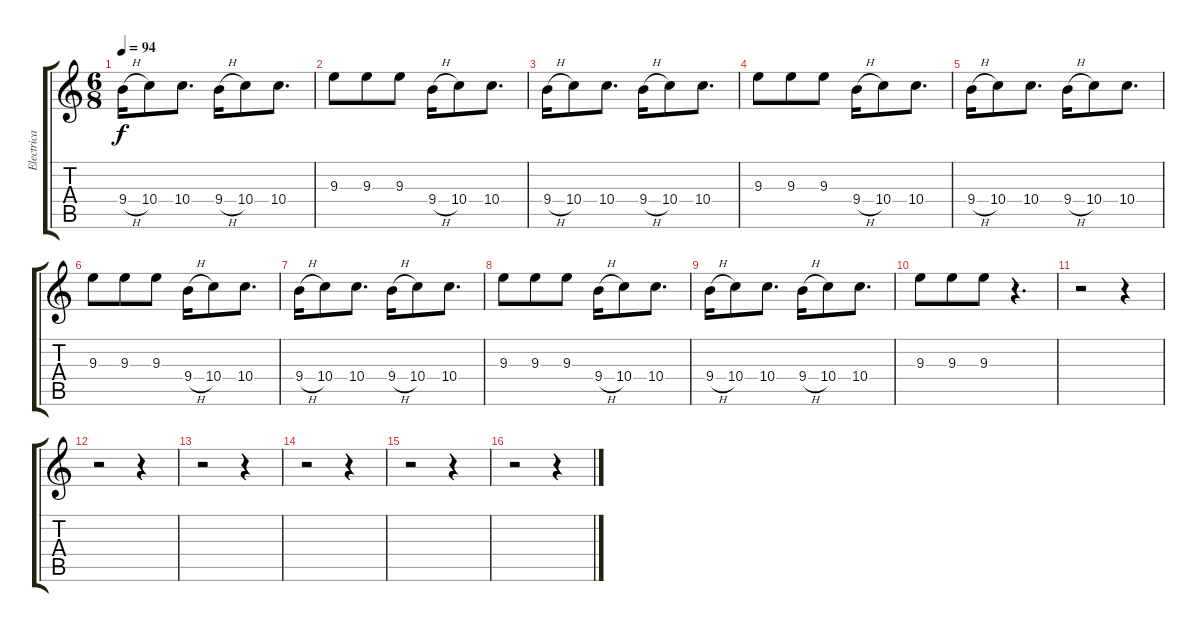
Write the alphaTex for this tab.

\track ("Electrica 1" "Electrica ") {instrument electricguitarclean}
\staff {score tabs}
\tuning (E4 B3 G3 D3 A2 E2) {hide}
\ts (6 8)
\tempo 94
\clef g2
\ks c
9.4{h}.16{dy f} 10.4.8 10.4.8{d} 9.4{h}.16 10.4.8 10.4.8{d} |
9.3.8 9.3.8 9.3.8 9.4{h}.16 10.4.8 10.4.8{d} |
9.4{h}.16 10.4.8 10.4.8{d} 9.4{h}.16 10.4.8 10.4.8{d} |
9.3.8 9.3.8 9.3.8 9.4{h}.16 10.4.8 10.4.8{d} |
9.4{h}.16 10.4.8 10.4.8{d} 9.4{h}.16 10.4.8 10.4.8{d} |
9.3.8 9.3.8 9.3.8 9.4{h}.16 10.4.8 10.4.8{d} |
9.4{h}.16 10.4.8 10.4.8{d} 9.4{h}.16 10.4.8 10.4.8{d} |
9.3.8 9.3.8 9.3.8 9.4{h}.16 10.4.8 10.4.8{d} |
9.4{h}.16 10.4.8 10.4.8{d} 9.4{h}.16 10.4.8 10.4.8{d} |
9.3.8 9.3.8 9.3.8 r.4{d} |
r.2 r.4 |
r.2 r.4 |
r.2 r.4 |
r.2 r.4 |
r.2 r.4 |
r.2 r.4
